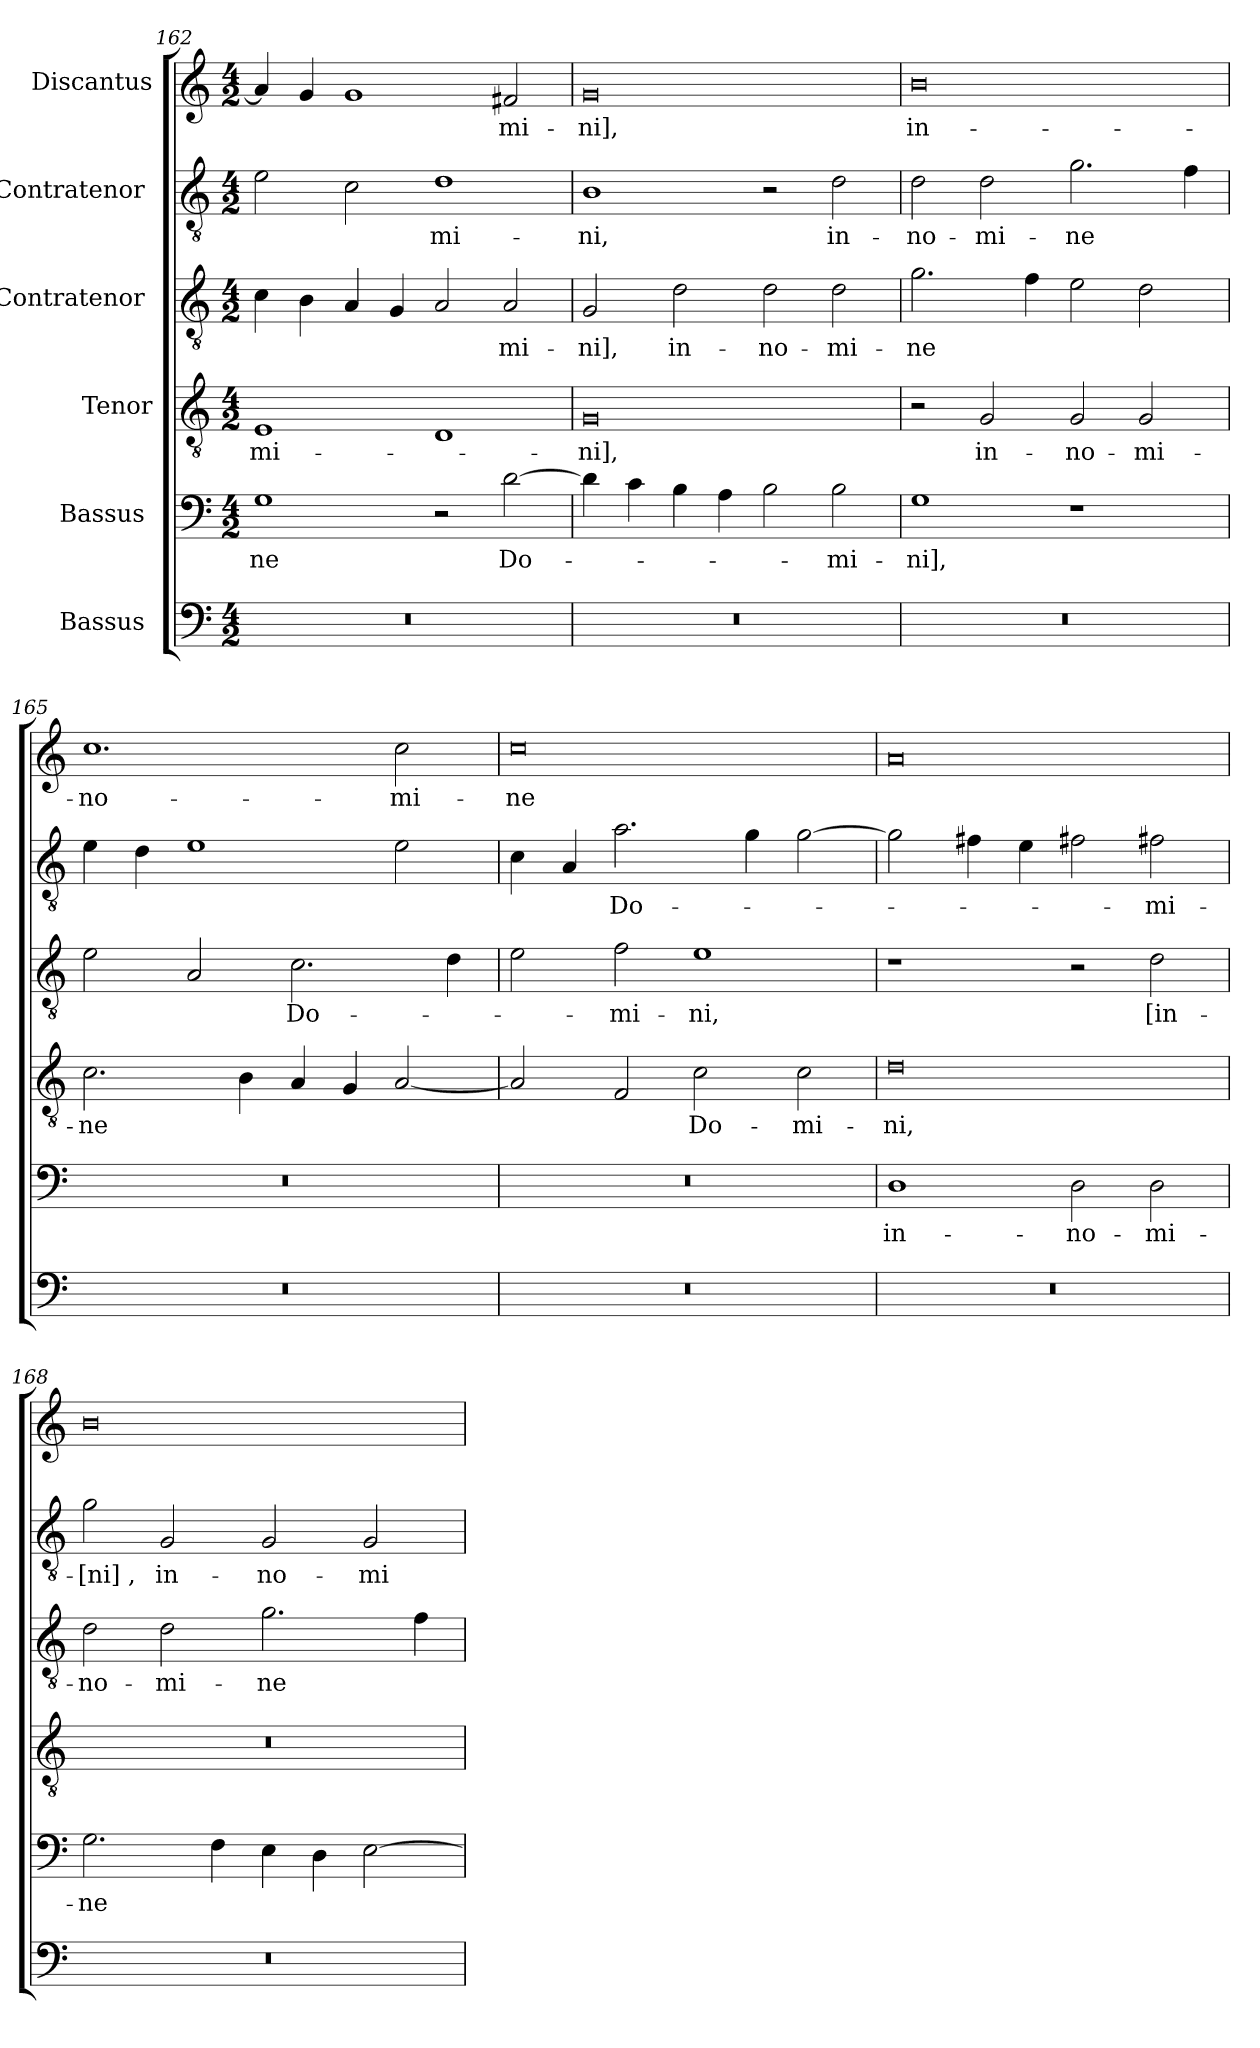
**kern	**kern	**text	**kern	**text	**kern	**text	**kern	**text	**kern	**text
*part6	*part5	*part5	*part4	*part4	*part3	*part3	*part2	*part2	*part1	*part1
*staff6	*staff5	*staff5	*staff4	*staff4	*staff3	*staff3	*staff2	*staff2	*staff1	*staff1
*I"Bassus [2]	*I"Bassus [1]	*	*I"Tenor	*	*I"Contratenor [2]	*	*I"Contratenor [1]	*	*I"Discantus	*
*clefF4	*clefF4	*	*clefGv2	*	*clefGv2	*	*clefGv2	*	*clefG2	*
*k[]	*k[]	*	*k[]	*	*k[]	*	*k[]	*	*k[]	*
*M4/2	*M4/2	*	*M4/2	*	*M4/2	*	*M4/2	*	*M4/2	*
=162	=162	=162	=162	=162	=162	=162	=162	=162	=162	=162
0r	1G\	-ne	1E/	-mi-	4c\	.	2e\	.	4a/]	.
.	.	.	.	.	4B\	.	.	.	4g/	.
.	.	.	.	.	4A/	.	2c\	.	1g/	.
.	.	.	.	.	4G/	.	.	.	.	.
.	2r	.	1D/	.	2A/	.	1d\	-mi-	.	.
.	[2d\	Do-	.	.	2A/	-mi-	.	.	2f#X/	-mi-
=163	=163	=163	=163	=163	=163	=163	=163	=163	=163	=163
0r	4d\]	.	0G/	-ni],	2G/	-ni],	1B\	-ni,	0g/	-ni],
.	4c\	.	.	.	.	.	.	.	.	.
.	4B\	.	.	.	2d\	in-	.	.	.	.
.	4A\	.	.	.	.	.	.	.	.	.
.	2B\	.	.	.	2d\	no-	2r	.	.	.
.	2B\	-mi-	.	.	2d\	-mi-	2d\	in-	.	.
=164	=164	=164	=164	=164	=164	=164	=164	=164	=164	=164
0r	1G\	-ni],	2r	.	2.g\	-ne	2d\	no-	0b\	in-
.	.	.	2G/	in-	.	.	2d\	-mi-	.	.
.	.	.	.	.	4f\	.	.	.	.	.
.	1r	.	2G/	no-	2e\	.	2.g\	-ne	.	.
.	.	.	2G/	-mi-	2d\	.	.	.	.	.
.	.	.	.	.	.	.	4f\	.	.	.
=165	=165	=165	=165	=165	=165	=165	=165	=165	=165	=165
0r	0r	.	2.c\	-ne	2e\	.	4e\	.	1.cc\	no-
.	.	.	.	.	.	.	4d\	.	.	.
.	.	.	.	.	2A/	.	1e\	.	.	.
.	.	.	4B\	.	.	.	.	.	.	.
.	.	.	4A/	.	2.c\	Do-	.	.	.	.
.	.	.	4G/	.	.	.	.	.	.	.
.	.	.	[2A/	.	.	.	2e\	.	2cc\	-mi-
.	.	.	.	.	4d\	.	.	.	.	.
=166	=166	=166	=166	=166	=166	=166	=166	=166	=166	=166
0r	0r	.	2A/]	.	2e\	.	4c\	.	0cc\	-ne
.	.	.	.	.	.	.	4A/	.	.	.
.	.	.	2F/	.	2f\	-mi-	2.a\	Do-	.	.
.	.	.	2c\	Do-	1e\	-ni,	.	.	.	.
.	.	.	.	.	.	.	4g\	.	.	.
.	.	.	2c\	-mi-	.	.	[2g\	.	.	.
=167	=167	=167	=167	=167	=167	=167	=167	=167	=167	=167
0r	1D\	in-	0d\	-ni,	1r	.	2g\]	.	0a/	.
.	.	.	.	.	.	.	4f#X\	.	.	.
.	.	.	.	.	.	.	4e\	.	.	.
.	2D\	no-	.	.	2r	.	2f#X\	.	.	.
.	2D\	-mi-	.	.	2d\	[in-	2f#X\	-mi-	.	.
=168	=168	=168	=168	=168	=168	=168	=168	=168	=168	=168
0r	2.G\	-ne	0r	.	2d\	no-	2g\	-[ni],	0b\	.
.	.	.	.	.	2d\	-mi-	2G/	in-	.	.
.	4F\	.	.	.	.	.	.	.	.	.
.	4E\	.	.	.	2.g\	-ne	2G/	no-	.	.
.	4D\	.	.	.	.	.	.	.	.	.
.	[2E\	.	.	.	.	.	2G/	-mi-	.	.
.	.	.	.	.	4f\	.	.	.	.	.
=	=	=	=	=	=	=	=	=	=	=
*-	*-	*-	*-	*-	*-	*-	*-	*-	*-	*-
